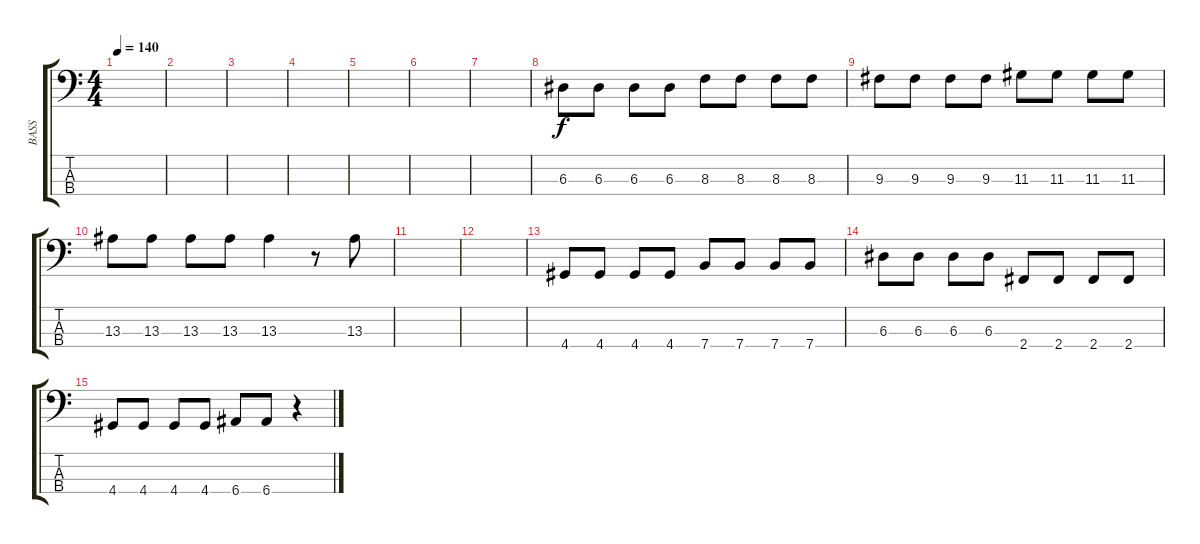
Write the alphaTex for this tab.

\track ("BASS" "BASS") {instrument electricbasspick}
\staff {score tabs}
\tuning (G2 D2 A1 E1) {hide}
\ts (4 4)
\tempo 140
\clef f4
\ks c
|
|
|
|
|
|
|
6.3.8 6.3.8 6.3.8 6.3.8 8.3.8 8.3.8 8.3.8 8.3.8 |
9.3.8 9.3.8 9.3.8 9.3.8 11.3.8 11.3.8 11.3.8 11.3.8 |
13.3.8 13.3.8 13.3.8 13.3.8 13.3.4 r.8 13.3.8 |
|
|
4.4.8 4.4.8 4.4.8 4.4.8 7.4.8 7.4.8 7.4.8 7.4.8 |
6.3.8 6.3.8 6.3.8 6.3.8 2.4.8 2.4.8 2.4.8 2.4.8 |
4.4.8 4.4.8 4.4.8 4.4.8 6.4.8 6.4.8 r.4
